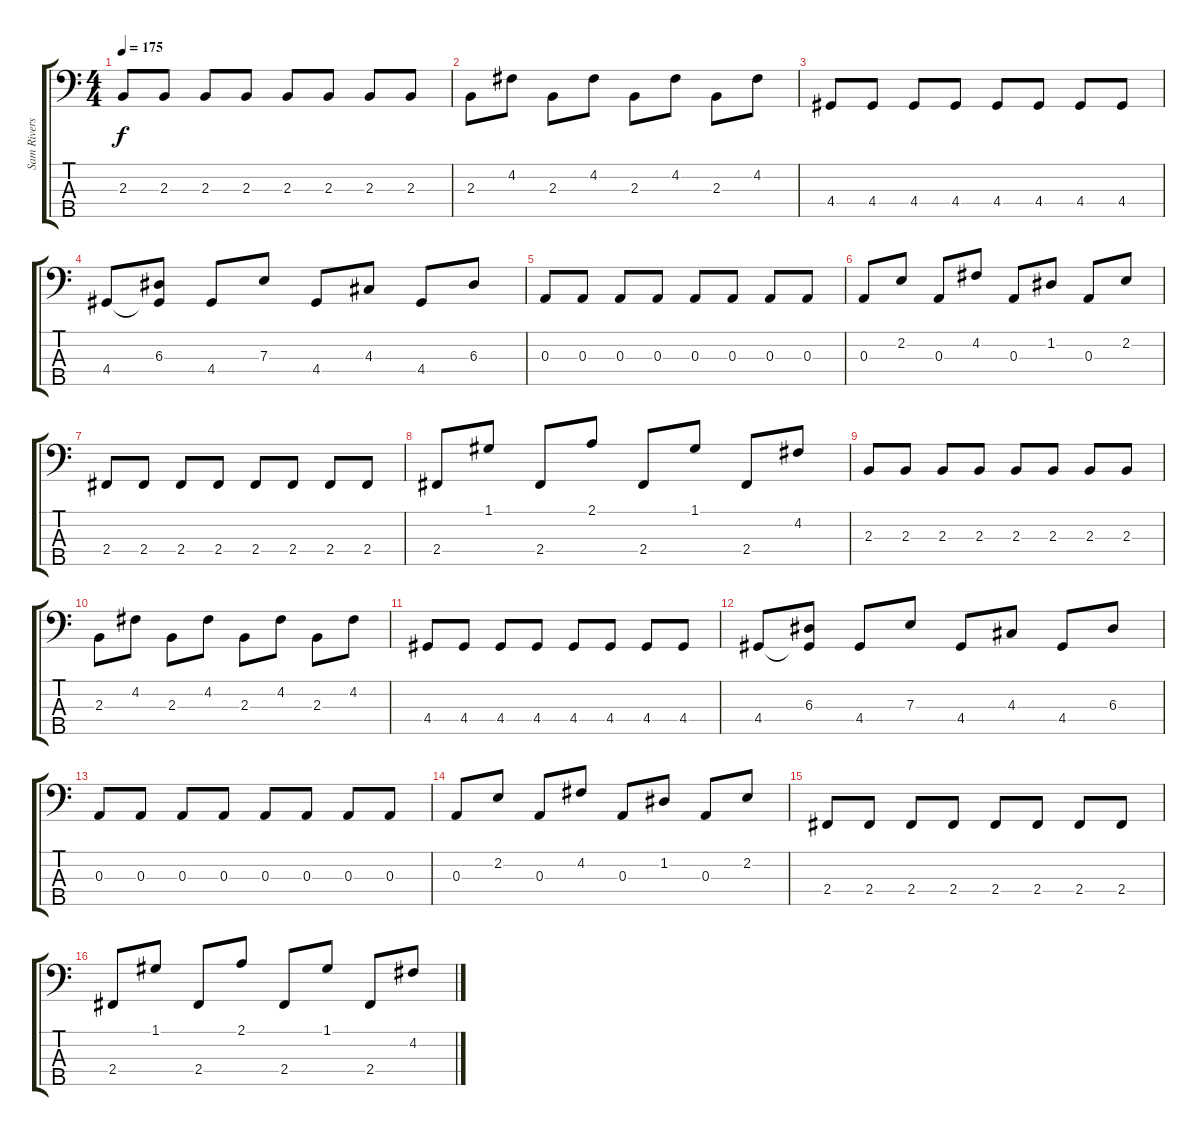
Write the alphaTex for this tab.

\track ("Sam Rivers" "Sam Rivers") {instrument electricbassfinger}
\staff {score tabs}
\tuning (G2 D2 A1 E1 B0) {hide}
\ts (4 4)
\tempo 175
\clef f4
\ks c
2.3.8{dy f} 2.3.8 2.3.8 2.3.8 2.3.8 2.3.8 2.3.8 2.3.8 |
2.3.8 4.2.8 2.3.8 4.2.8 2.3.8 4.2.8 2.3.8 4.2.8 |
4.4.8 4.4.8 4.4.8 4.4.8 4.4.8 4.4.8 4.4.8 4.4.8 |
4.4.8 (6.3 4.4{t}).8 4.4.8 7.3.8 4.4.8 4.3.8 4.4.8 6.3.8 |
0.3.8 0.3.8 0.3.8 0.3.8 0.3.8 0.3.8 0.3.8 0.3.8 |
0.3.8 2.2.8 0.3.8 4.2.8 0.3.8 1.2.8 0.3.8 2.2.8 |
2.4.8 2.4.8 2.4.8 2.4.8 2.4.8 2.4.8 2.4.8 2.4.8 |
2.4.8 1.1.8 2.4.8 2.1.8 2.4.8 1.1.8 2.4.8 4.2.8 |
2.3.8 2.3.8 2.3.8 2.3.8 2.3.8 2.3.8 2.3.8 2.3.8 |
2.3.8 4.2.8 2.3.8 4.2.8 2.3.8 4.2.8 2.3.8 4.2.8 |
4.4.8 4.4.8 4.4.8 4.4.8 4.4.8 4.4.8 4.4.8 4.4.8 |
4.4.8 (6.3 4.4{t}).8 4.4.8 7.3.8 4.4.8 4.3.8 4.4.8 6.3.8 |
0.3.8 0.3.8 0.3.8 0.3.8 0.3.8 0.3.8 0.3.8 0.3.8 |
0.3.8 2.2.8 0.3.8 4.2.8 0.3.8 1.2.8 0.3.8 2.2.8 |
2.4.8 2.4.8 2.4.8 2.4.8 2.4.8 2.4.8 2.4.8 2.4.8 |
2.4.8 1.1.8 2.4.8 2.1.8 2.4.8 1.1.8 2.4.8 4.2.8
